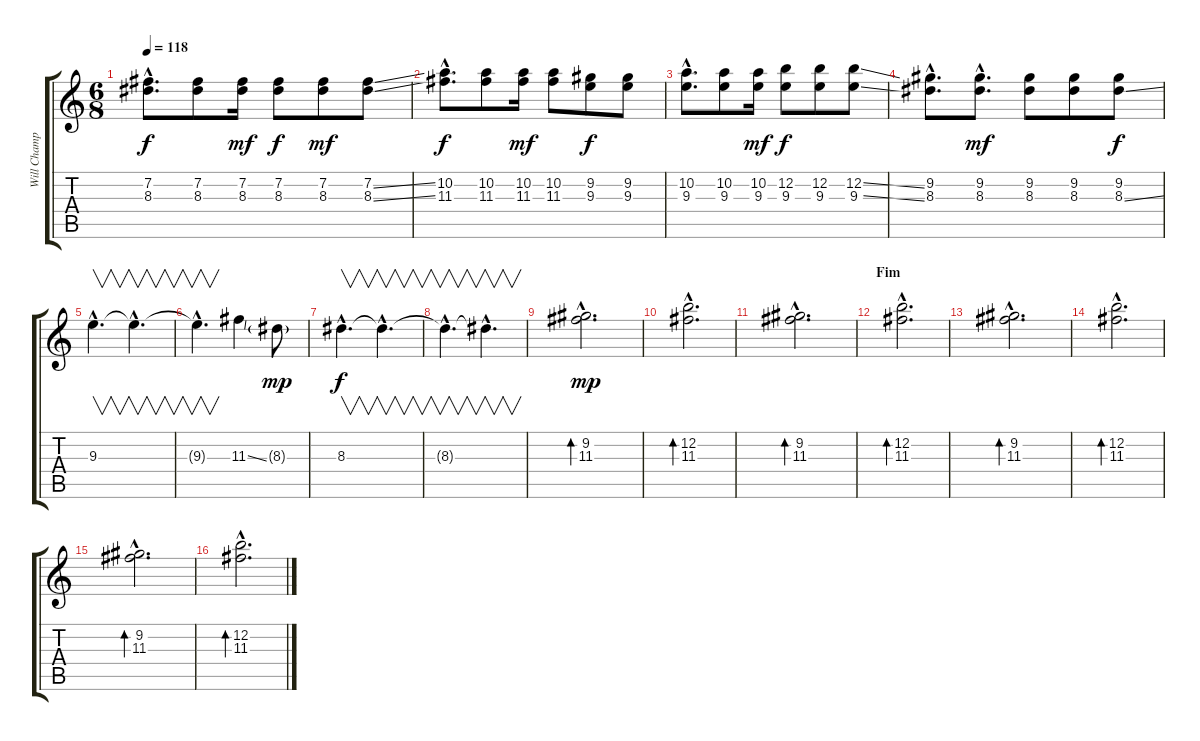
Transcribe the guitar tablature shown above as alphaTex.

\track ("Will Champion (guitarra)" "Will Champ") {instrument electricguitarjazz}
\staff {score tabs}
\tuning (E4 B3 G3 D3 A2 E2) {hide}
\ts (6 8)
\tempo 118
\clef g2
\ks c
(7.2{hac} 8.3{hac}).8{d dy f} (7.2 8.3).8 (7.2 8.3).16{dy mf} (7.2 8.3).8{dy f} (7.2 8.3).8{dy mf} (7.2{ss} 8.3{ss}).8 |
(10.2{hac} 11.3{hac}).8{d dy f} (10.2 11.3).8 (10.2 11.3).16{dy mf} (10.2 11.3).8 (9.2 9.3).8{dy f} (9.2 9.3).8 |
(10.2{hac} 9.3{hac}).8{d} (10.2 9.3).8 (10.2 9.3).16{dy mf} (12.2 9.3).8{dy f} (12.2 9.3).8 (12.2{ss} 9.3{ss}).8 |
(9.2{hac} 8.3{hac}).8{d} (9.2{hac} 8.3{hac}).8{d dy mf} (9.2 8.3).8 (9.2 8.3).8 (9.2 8.3{ss}).8{dy f} |
9.3{hac}.4{v d} 9.3{hac t}.4{v d} |
9.3{hac t}.4{v d} 11.3{ss}.4 8.3{g}.8{dy mp} |
8.3{hac}.4{v d dy f} 8.3{hac t}.4{v d} |
8.3{hac t}.4{v d} 8.3{hac t}.4{v d} |
(9.2{hac} 11.3{hac}).2{d bd 240 dy mp} |
(12.2{hac} 11.3{hac}).2{d bd 240} |
(9.2{hac} 11.3{hac}).2{d bd 240} |
\section ("" "Fim")
(12.2{hac} 11.3{hac}).2{d bd 240} |
(9.2{hac} 11.3{hac}).2{d bd 240} |
(12.2{hac} 11.3{hac}).2{d bd 240} |
(9.2{hac} 11.3{hac}).2{d bd 240} |
(12.2{hac} 11.3{hac}).2{d bd 240}
